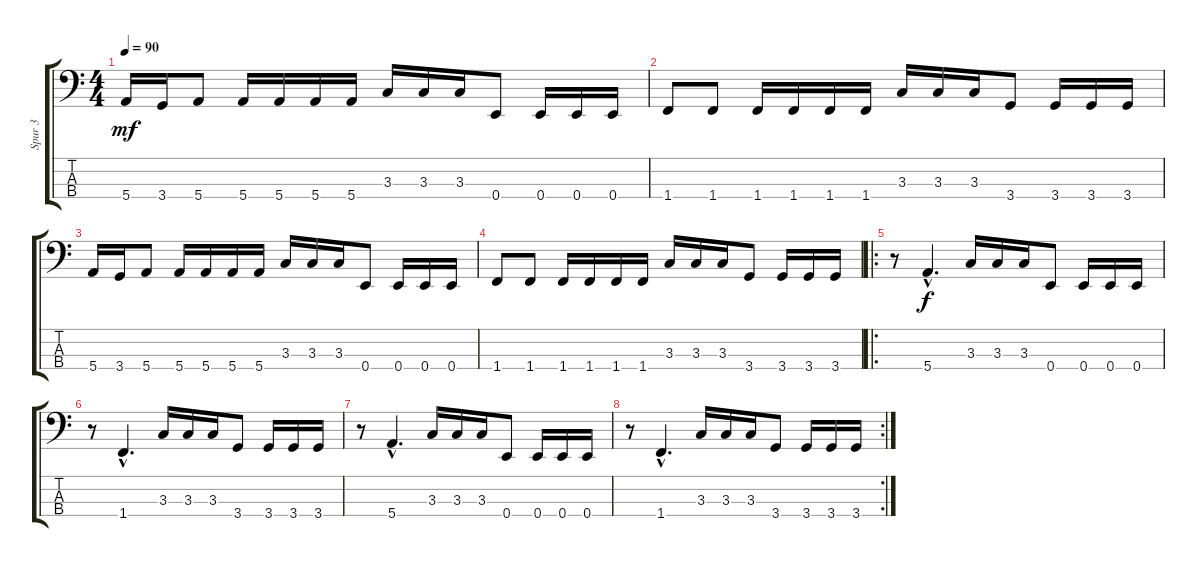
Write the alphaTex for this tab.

\track ("Spur 3" "Spur 3") {instrument electricbassfinger}
\staff {score tabs}
\tuning (G2 D2 A1 E1) {hide}
\ts (4 4)
\tempo 90
\clef f4
\ks c
5.4.16{dy mf} 3.4.16 5.4.8 5.4.16 5.4.16 5.4.16 5.4.16 3.3.16 3.3.16 3.3.16 0.4.8 0.4.16 0.4.16 0.4.16 |
1.4.8 1.4.8 1.4.16 1.4.16 1.4.16 1.4.16 3.3.16 3.3.16 3.3.16 3.4.8 3.4.16 3.4.16 3.4.16 |
5.4.16 3.4.16 5.4.8 5.4.16 5.4.16 5.4.16 5.4.16 3.3.16 3.3.16 3.3.16 0.4.8 0.4.16 0.4.16 0.4.16 |
1.4.8 1.4.8 1.4.16 1.4.16 1.4.16 1.4.16 3.3.16 3.3.16 3.3.16 3.4.8 3.4.16 3.4.16 3.4.16 |
\ro
r.8 5.4{hac}.4{d dy f} 3.3.16 3.3.16 3.3.16 0.4.8 0.4.16 0.4.16 0.4.16 |
r.8 1.4{hac}.4{d} 3.3.16 3.3.16 3.3.16 3.4.8 3.4.16 3.4.16 3.4.16 |
r.8 5.4{hac}.4{d} 3.3.16 3.3.16 3.3.16 0.4.8 0.4.16 0.4.16 0.4.16 |
\rc 2
r.8 1.4{hac}.4{d} 3.3.16 3.3.16 3.3.16 3.4.8 3.4.16 3.4.16 3.4.16
